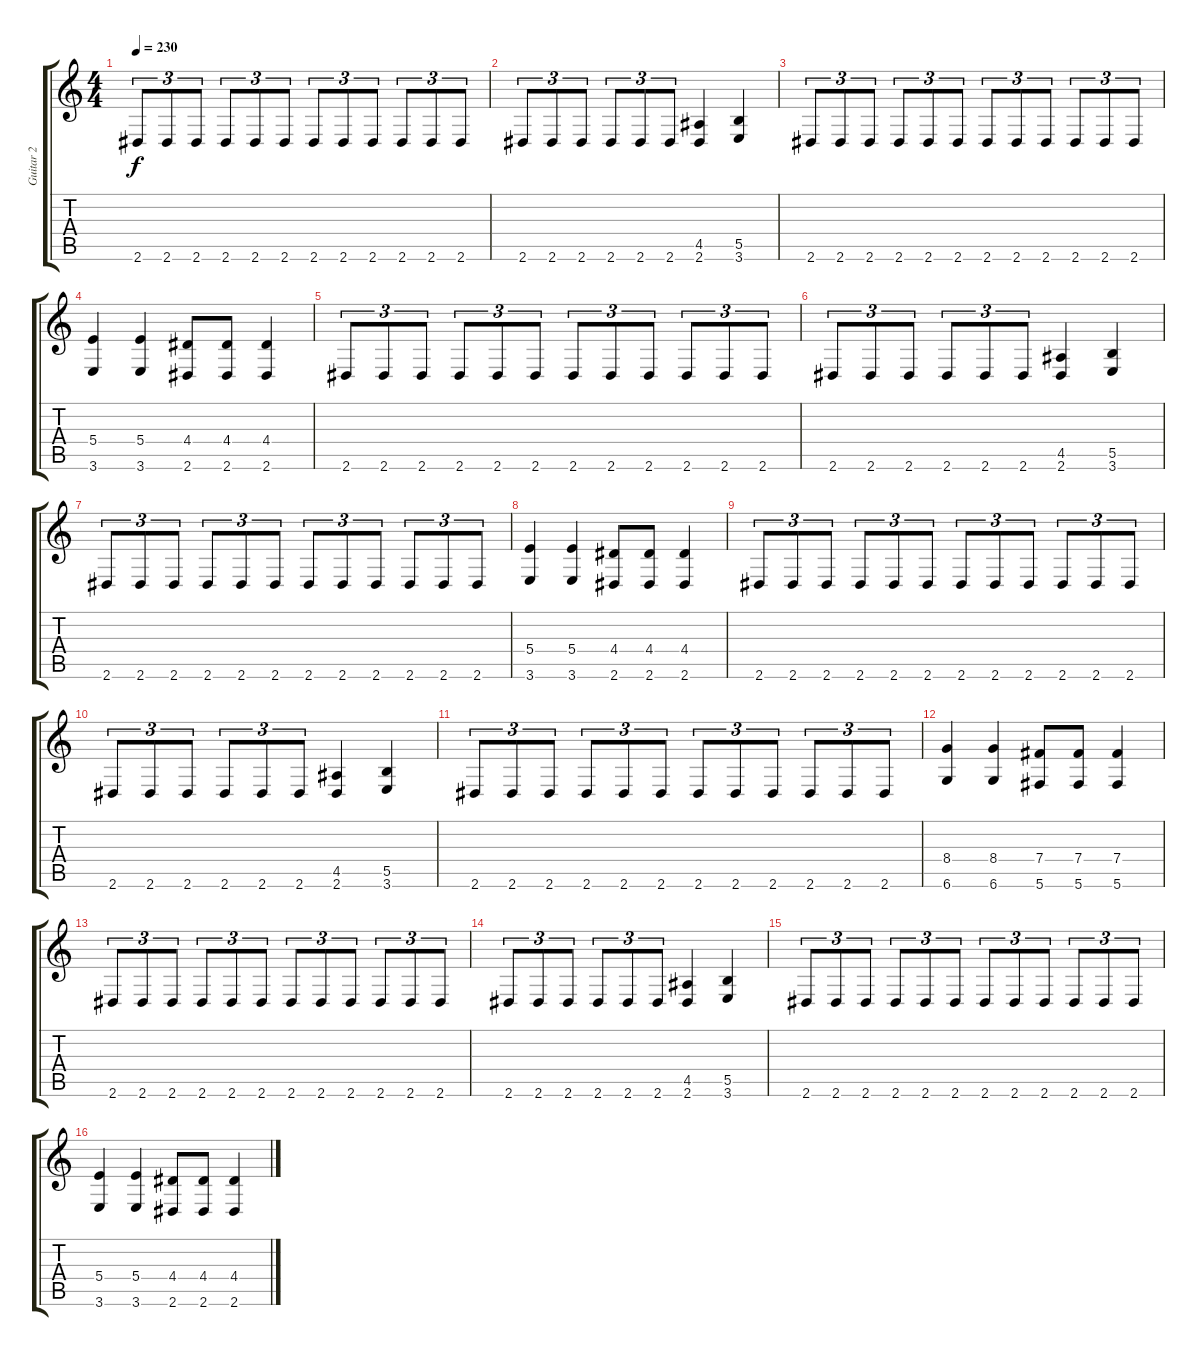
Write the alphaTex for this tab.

\track ("Guitar 2" "Guitar 2") {instrument distortionguitar}
\staff {score tabs}
\tuning (Db4 Ab3 E3 B2 Gb2 Db2) {hide}
\ts (4 4)
\tempo 230
\clef g2
\ks c
2.6.8{tu (3 2) dy f} 2.6.8{tu (3 2)} 2.6.8{tu (3 2)} 2.6.8{tu (3 2)} 2.6.8{tu (3 2)} 2.6.8{tu (3 2)} 2.6.8{tu (3 2)} 2.6.8{tu (3 2)} 2.6.8{tu (3 2)} 2.6.8{tu (3 2)} 2.6.8{tu (3 2)} 2.6.8{tu (3 2)} |
2.6.8{tu (3 2)} 2.6.8{tu (3 2)} 2.6.8{tu (3 2)} 2.6.8{tu (3 2)} 2.6.8{tu (3 2)} 2.6.8{tu (3 2)} (4.5 2.6).4 (5.5 3.6).4 |
2.6.8{tu (3 2)} 2.6.8{tu (3 2)} 2.6.8{tu (3 2)} 2.6.8{tu (3 2)} 2.6.8{tu (3 2)} 2.6.8{tu (3 2)} 2.6.8{tu (3 2)} 2.6.8{tu (3 2)} 2.6.8{tu (3 2)} 2.6.8{tu (3 2)} 2.6.8{tu (3 2)} 2.6.8{tu (3 2)} |
(5.4 3.6).4 (5.4 3.6).4 (4.4 2.6).8 (4.4 2.6).8 (4.4 2.6).4 |
2.6.8{tu (3 2)} 2.6.8{tu (3 2)} 2.6.8{tu (3 2)} 2.6.8{tu (3 2)} 2.6.8{tu (3 2)} 2.6.8{tu (3 2)} 2.6.8{tu (3 2)} 2.6.8{tu (3 2)} 2.6.8{tu (3 2)} 2.6.8{tu (3 2)} 2.6.8{tu (3 2)} 2.6.8{tu (3 2)} |
2.6.8{tu (3 2)} 2.6.8{tu (3 2)} 2.6.8{tu (3 2)} 2.6.8{tu (3 2)} 2.6.8{tu (3 2)} 2.6.8{tu (3 2)} (4.5 2.6).4 (5.5 3.6).4 |
2.6.8{tu (3 2)} 2.6.8{tu (3 2)} 2.6.8{tu (3 2)} 2.6.8{tu (3 2)} 2.6.8{tu (3 2)} 2.6.8{tu (3 2)} 2.6.8{tu (3 2)} 2.6.8{tu (3 2)} 2.6.8{tu (3 2)} 2.6.8{tu (3 2)} 2.6.8{tu (3 2)} 2.6.8{tu (3 2)} |
(5.4 3.6).4 (5.4 3.6).4 (4.4 2.6).8 (4.4 2.6).8 (4.4 2.6).4 |
2.6.8{tu (3 2)} 2.6.8{tu (3 2)} 2.6.8{tu (3 2)} 2.6.8{tu (3 2)} 2.6.8{tu (3 2)} 2.6.8{tu (3 2)} 2.6.8{tu (3 2)} 2.6.8{tu (3 2)} 2.6.8{tu (3 2)} 2.6.8{tu (3 2)} 2.6.8{tu (3 2)} 2.6.8{tu (3 2)} |
2.6.8{tu (3 2)} 2.6.8{tu (3 2)} 2.6.8{tu (3 2)} 2.6.8{tu (3 2)} 2.6.8{tu (3 2)} 2.6.8{tu (3 2)} (4.5 2.6).4 (5.5 3.6).4 |
2.6.8{tu (3 2)} 2.6.8{tu (3 2)} 2.6.8{tu (3 2)} 2.6.8{tu (3 2)} 2.6.8{tu (3 2)} 2.6.8{tu (3 2)} 2.6.8{tu (3 2)} 2.6.8{tu (3 2)} 2.6.8{tu (3 2)} 2.6.8{tu (3 2)} 2.6.8{tu (3 2)} 2.6.8{tu (3 2)} |
(8.4 6.6).4 (8.4 6.6).4 (7.4 5.6).8 (7.4 5.6).8 (7.4 5.6).4 |
2.6.8{tu (3 2)} 2.6.8{tu (3 2)} 2.6.8{tu (3 2)} 2.6.8{tu (3 2)} 2.6.8{tu (3 2)} 2.6.8{tu (3 2)} 2.6.8{tu (3 2)} 2.6.8{tu (3 2)} 2.6.8{tu (3 2)} 2.6.8{tu (3 2)} 2.6.8{tu (3 2)} 2.6.8{tu (3 2)} |
2.6.8{tu (3 2)} 2.6.8{tu (3 2)} 2.6.8{tu (3 2)} 2.6.8{tu (3 2)} 2.6.8{tu (3 2)} 2.6.8{tu (3 2)} (4.5 2.6).4 (5.5 3.6).4 |
2.6.8{tu (3 2)} 2.6.8{tu (3 2)} 2.6.8{tu (3 2)} 2.6.8{tu (3 2)} 2.6.8{tu (3 2)} 2.6.8{tu (3 2)} 2.6.8{tu (3 2)} 2.6.8{tu (3 2)} 2.6.8{tu (3 2)} 2.6.8{tu (3 2)} 2.6.8{tu (3 2)} 2.6.8{tu (3 2)} |
(5.4 3.6).4 (5.4 3.6).4 (4.4 2.6).8 (4.4 2.6).8 (4.4 2.6).4
